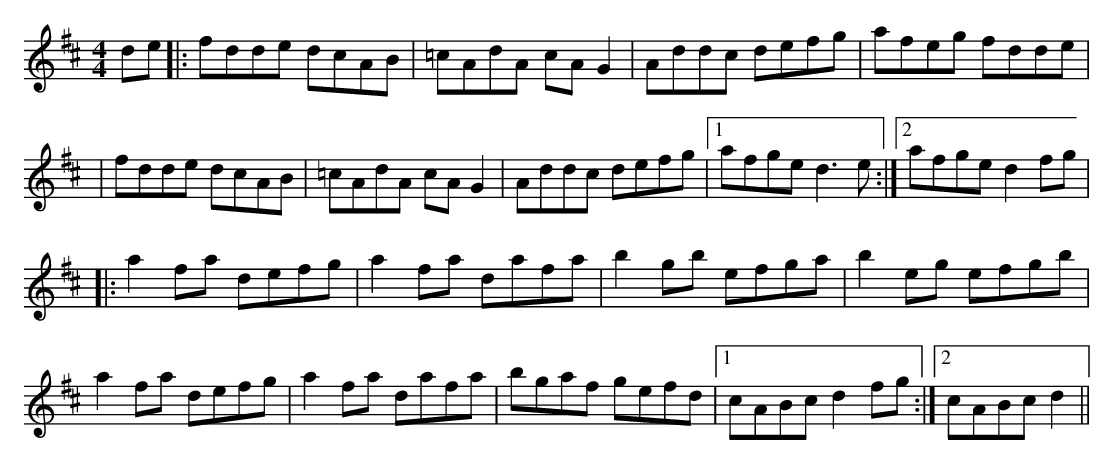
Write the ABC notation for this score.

X:1
M:4/4
K:D
de|:fdde dcAB | =cAdA cAG2 | Addc defg | afeg fdde |
|fdde dcAB | =cAdA cAG2 | Addc defg |1 afge d3e :|2 afge d2fg|
|:a2fa defg|a2fa dafa|b2gb efga|b2eg efgb|
a2fa defg|a2fa dafa|bgaf gefd|1 cABc d2fg :|2 cABc d2 ||
